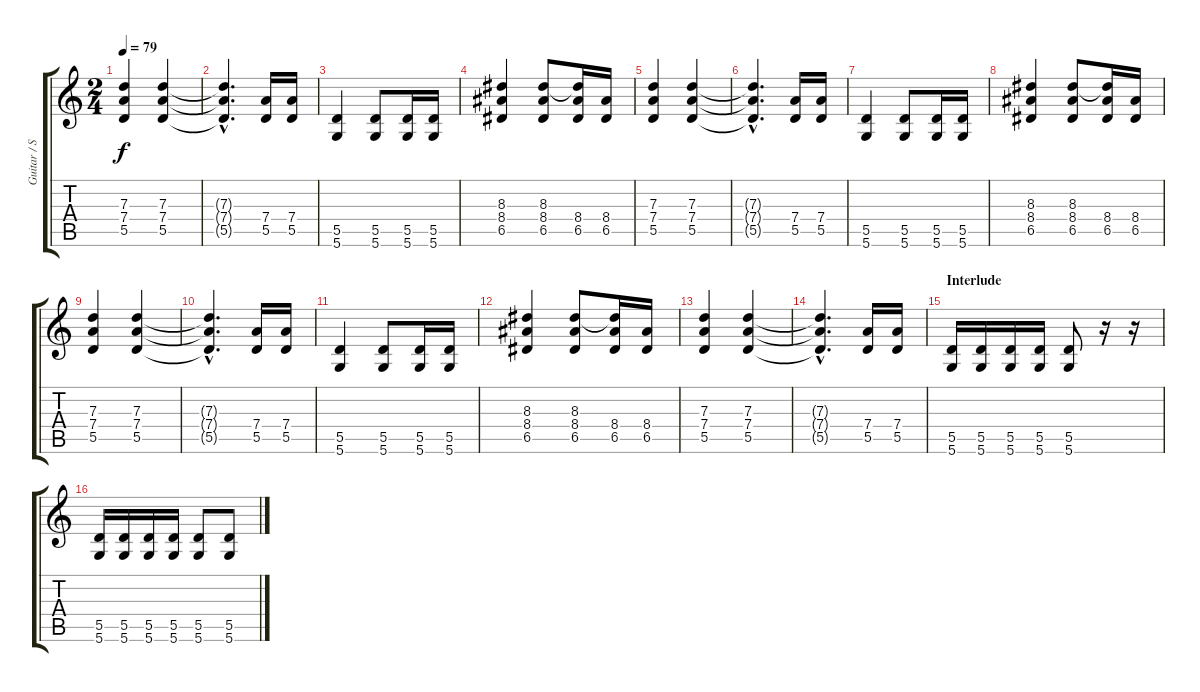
\track ("Guitar / Steph Carpenter" "Guitar / S") {instrument distortionguitar}
\staff {score tabs}
\tuning (E4 B3 G3 D3 A2 D2) {hide}
\ts (2 4)
\tempo 79
\clef g2
\ks c
(7.3 7.4 5.5).4{dy f} (7.3 7.4 5.5).4 |
(7.3{hac t} 7.4{hac t} 5.5{hac t}).4{d} (7.4 5.5).16 (7.4 5.5).16 |
(5.5 5.6).4 (5.5 5.6).8 (5.5 5.6).16 (5.5 5.6).16 |
(8.3 8.4 6.5).4 (8.3 8.4 6.5).8 (8.3{t} 8.4 6.5).16 (8.4 6.5).16 |
(7.3 7.4 5.5).4 (7.3 7.4 5.5).4 |
(7.3{hac t} 7.4{hac t} 5.5{hac t}).4{d} (7.4 5.5).16 (7.4 5.5).16 |
(5.5 5.6).4 (5.5 5.6).8 (5.5 5.6).16 (5.5 5.6).16 |
(8.3 8.4 6.5).4 (8.3 8.4 6.5).8 (8.3{t} 8.4 6.5).16 (8.4 6.5).16 |
(7.3 7.4 5.5).4 (7.3 7.4 5.5).4 |
(7.3{hac t} 7.4{hac t} 5.5{hac t}).4{d} (7.4 5.5).16 (7.4 5.5).16 |
(5.5 5.6).4 (5.5 5.6).8 (5.5 5.6).16 (5.5 5.6).16 |
(8.3 8.4 6.5).4 (8.3 8.4 6.5).8 (8.3{t} 8.4 6.5).16 (8.4 6.5).16 |
(7.3 7.4 5.5).4 (7.3 7.4 5.5).4 |
(7.3{hac t} 7.4{hac t} 5.5{hac t}).4{d} (7.4 5.5).16 (7.4 5.5).16 |
\section ("" "Interlude")
(5.5 5.6).16 (5.5 5.6).16 (5.5 5.6).16 (5.5 5.6).16 (5.5 5.6).8 r.16 r.16 |
(5.5 5.6).16 (5.5 5.6).16 (5.5 5.6).16 (5.5 5.6).16 (5.5 5.6).8 (5.5 5.6).8
